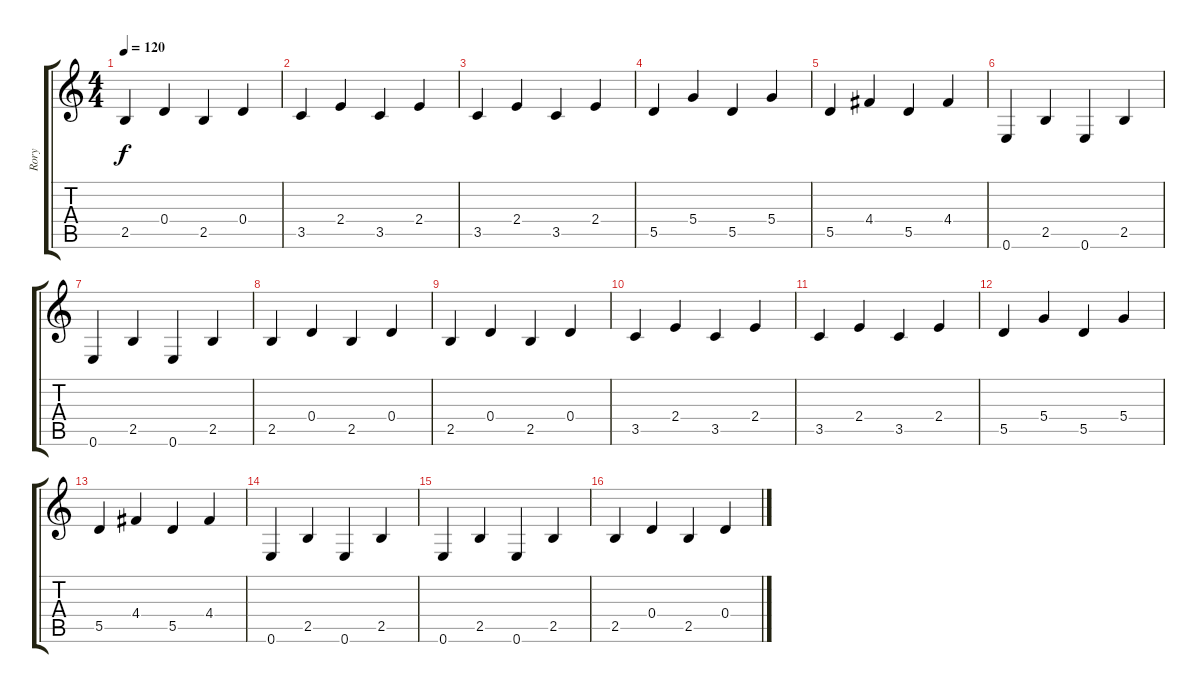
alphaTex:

\track ("Rory" "Rory") {instrument distortionguitar}
\staff {score tabs}
\tuning (E4 B3 G3 D3 A2 E2) {hide}
\ts (4 4)
\tempo 120
\clef g2
\ks c
2.5.4{dy f} 0.4.4 2.5.4 0.4.4 |
3.5.4 2.4.4 3.5.4 2.4.4 |
3.5.4 2.4.4 3.5.4 2.4.4 |
5.5.4 5.4.4 5.5.4 5.4.4 |
5.5.4 4.4.4 5.5.4 4.4.4 |
0.6.4{instrument acousticguitarnylon} 2.5.4 0.6.4 2.5.4 |
0.6.4 2.5.4 0.6.4 2.5.4 |
2.5.4 0.4.4 2.5.4 0.4.4 |
2.5.4 0.4.4 2.5.4 0.4.4 |
3.5.4 2.4.4 3.5.4 2.4.4 |
3.5.4 2.4.4 3.5.4 2.4.4 |
5.5.4 5.4.4 5.5.4 5.4.4 |
5.5.4 4.4.4 5.5.4 4.4.4 |
0.6.4{instrument acousticguitarnylon} 2.5.4 0.6.4 2.5.4 |
0.6.4 2.5.4 0.6.4 2.5.4 |
2.5.4 0.4.4 2.5.4 0.4.4
